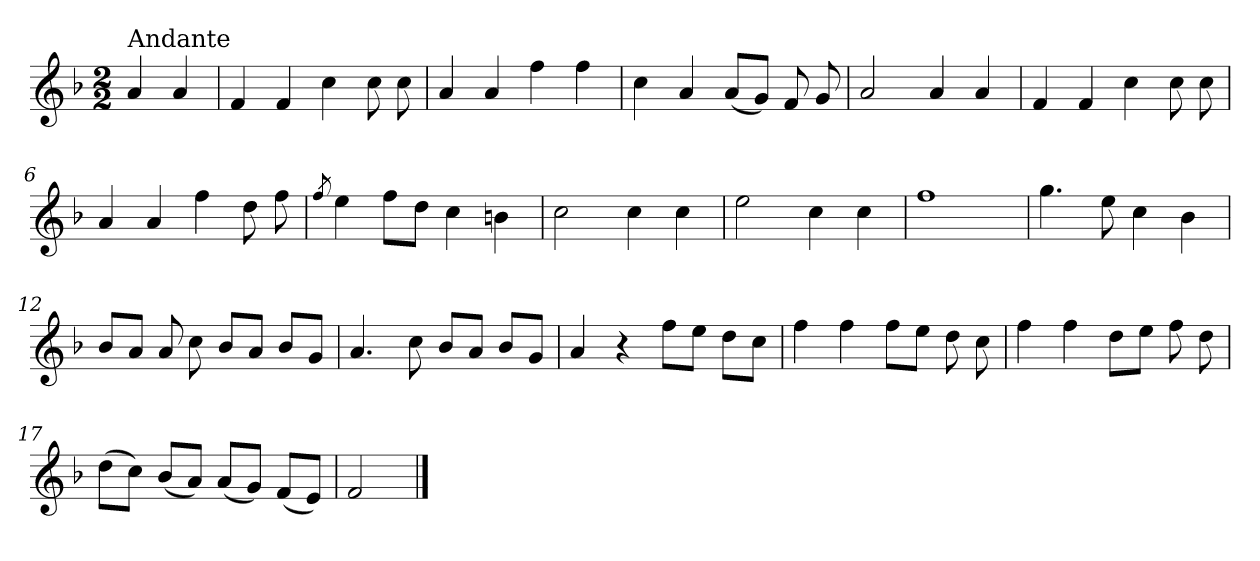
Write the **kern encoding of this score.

**kern
*part1
*staff1
*clefG2
*k[b-]
*d:
*M2/2
=
!LO:TX:a:t=Andante
4a/
4a/
=1
4f/
4f/
4cc\
8cc\
8cc\
=2
4a/
4a/
4ff\
4ff\
=3
4cc\
4a/
(<8a/L
8g/J)
8f/
8g/
=4
2a/
4a/
4a/
!!LO:LB:g=z
=5
4f/
4f/
4cc\
8cc\
8cc\
=6
4a/
4a/
4ff\
8dd\
8ff\
=7
8qff/
4ee\
8ff\L
8dd\J
4cc\
4bn\
=8
2cc\
4cc\
4cc\
=9
2ee\
4cc\
4cc\
=10
1ff
!!LO:LB:g=z
=11
4.gg\
8ee\
4cc\
4b-\
=12
8b-/L
8a/J
8a/
8cc\
8b-/L
8a/J
8b-/L
8g/J
=13
4.a/
8cc\
8b-/L
8a/J
8b-/L
8g/J
=14
4a/
4r
8ff\L
8ee\J
8dd\L
8cc\J
=15
4ff\
4ff\
8ff\L
8ee\J
8dd\
8cc\
!!LO:LB:g=z
=16
4ff\
4ff\
8dd\L
8ee\J
8ff\
8dd\
=17
(>8dd\L
8cc\J)
(<8b-/L
8a/J)
(<8a/L
8g/J)
(<8f/L
8e/J)
=18
2f/
==
*-
